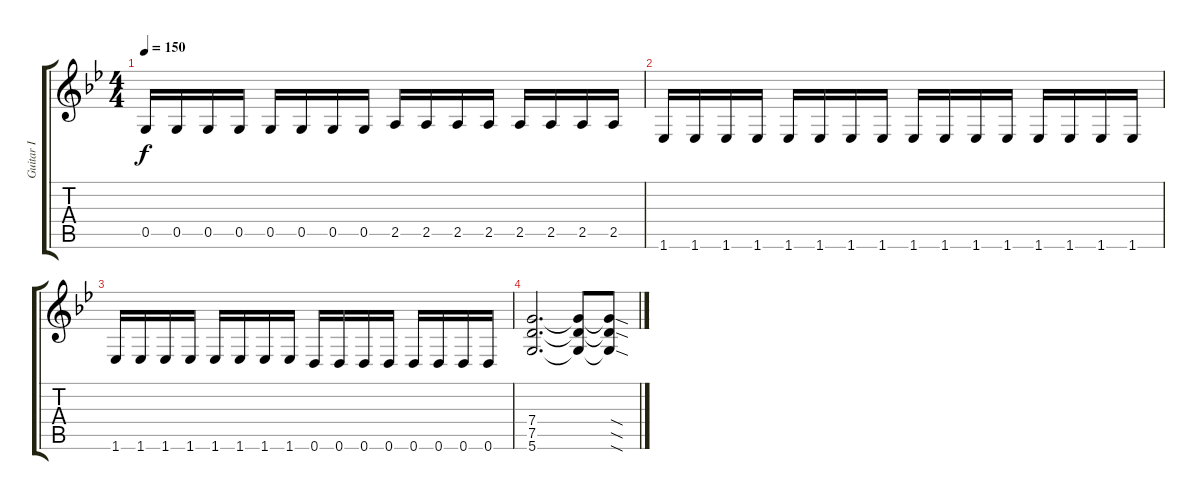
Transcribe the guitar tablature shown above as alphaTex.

\track ("Guitar I" "Guitar I") {instrument distortionguitar}
\staff {score tabs}
\tuning (D4 A3 F3 C3 G2 D2) {hide}
\ts (4 4)
\tempo 150
\clef g2
\ks gminor
0.5.16{dy f} 0.5.16 0.5.16 0.5.16 0.5.16 0.5.16 0.5.16 0.5.16 2.5.16 2.5.16 2.5.16 2.5.16 2.5.16 2.5.16 2.5.16 2.5.16 |
1.6.16 1.6.16 1.6.16 1.6.16 1.6.16 1.6.16 1.6.16 1.6.16 1.6.16 1.6.16 1.6.16 1.6.16 1.6.16 1.6.16 1.6.16 1.6.16 |
1.6.16 1.6.16 1.6.16 1.6.16 1.6.16 1.6.16 1.6.16 1.6.16 0.6.16 0.6.16 0.6.16 0.6.16 0.6.16 0.6.16 0.6.16 0.6.16 |
(7.4 7.5 5.6).2{d} (7.4{t} 7.5{t} 5.6{t}).8 (7.4{sod t} 7.5{sod t} 5.6{sod t}).8
